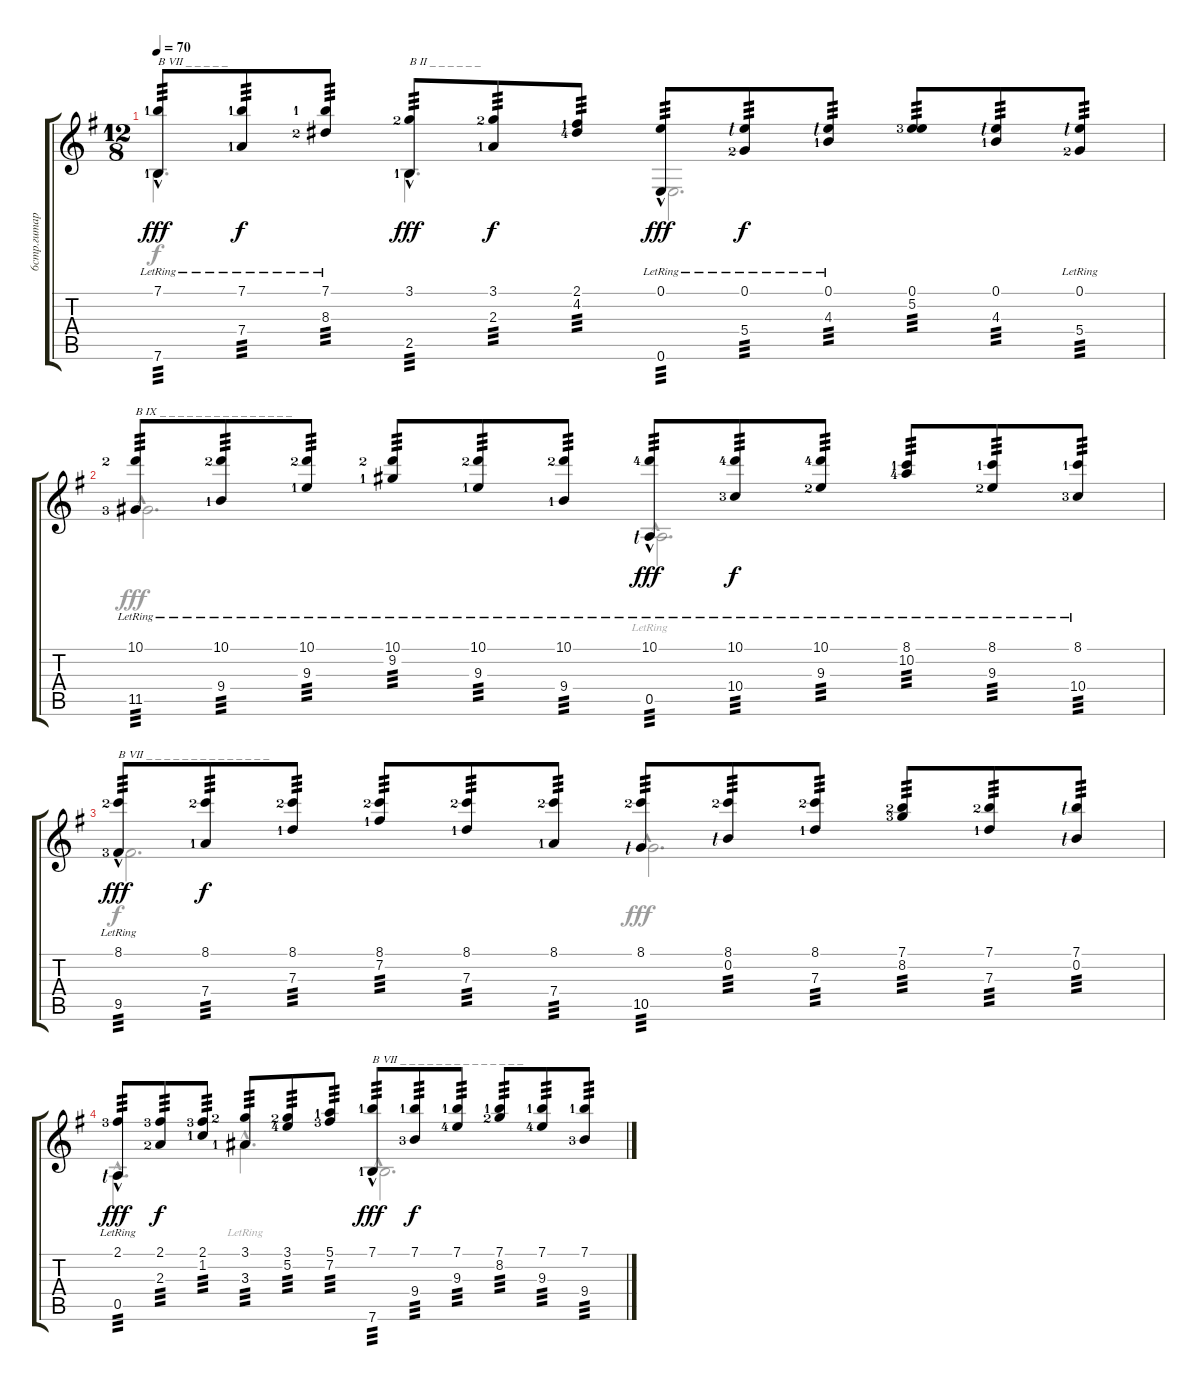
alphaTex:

\track ("6стр.гитара " "6стр.гитар") {instrument acousticguitarnylon}
\staff {score tabs}
\tuning (E4 B3 G3 D3 A2 E2) {hide}
\voice
\ts (12 8)
\tempo 70
\clef g2
\ks eminor
(7.1{lr lf 2} 7.6{hac lf 2}).8{txt "B VII _ _ _ _ _ " tp 3 dy fff} (7.1{lr lf 2} 7.4{lf 2}).8{tp 3 dy f} (7.1{lr lf 2} 8.3{lf 3}).8{tp 3} (3.1{lf 3} 2.5{hac lf 2}).8{txt "B II _ _ _ _ _ _ " tp 3 dy fff} (3.1{lf 3} 2.3{lf 2}).8{tp 3 dy f} (2.1{lf 2} 4.2{lf 5}).8{tp 3} (0.1{lr} 0.6{hac lr}).8{tp 3 dy fff} (0.1{lr lf 1} 5.4{lf 3}).8{tp 3 dy f} (0.1{lr lf 1} 4.3{lf 2}).8{tp 3} (0.1{lf 4} 5.2).8{tp 3} (0.1{lf 1} 4.3{lf 2}).8{tp 3} (0.1{lr lf 1} 5.4{lf 3}).8{tp 3} |
(10.1{lr lf 3} 11.5{lf 4}).8{txt "B IX _ _ _ _ _ _ _ _ _ _ _ _ _ _ _" tp 3} (10.1{lr lf 3} 9.4{lf 2}).8{tp 3} (10.1{lr lf 3} 9.3{lf 2}).8{tp 3} (10.1{lr lf 3} 9.2{lf 2}).8{tp 3} (10.1{lr lf 3} 9.3{lf 2}).8{tp 3} (10.1{lr lf 3} 9.4{lf 2}).8{tp 3} (10.1{lr lf 5} 0.5{hac lr lf 1}).8{tp 3 dy fff} (10.1{lr lf 5} 10.4{lf 4}).8{tp 3 dy f} (10.1{lr lf 5} 9.3{lf 3}).8{tp 3} (8.1{lr lf 2} 10.2{lf 5}).8{tp 3} (8.1{lr lf 2} 9.3{lf 3}).8{tp 3} (8.1{lr lf 2} 10.4{lf 4}).8{tp 3} |
(8.1{lf 3} 9.5{hac lr lf 4}).8{txt "B VII _ _ _ _ _ _ _ _ _ _ _ _ _ _ " tp 3 dy fff} (8.1{lf 3} 7.4{lf 2}).8{tp 3 dy f} (8.1{lf 3} 7.3{lf 2}).8{tp 3} (8.1{lf 3} 7.2{lf 2}).8{tp 3} (8.1{lf 3} 7.3{lf 2}).8{tp 3} (8.1{lf 3} 7.4{lf 2}).8{tp 3} (8.1{lf 3} 10.5{lf 1}).8{tp 3} (8.1{lf 3} 0.2{lf 1}).8{tp 3} (8.1{lf 3} 7.3{lf 2}).8{tp 3} (7.1{lf 3} 8.2{lf 4}).8{tp 3} (7.1{lf 3} 7.3{lf 2}).8{tp 3} (7.1{lf 1} 0.2{lf 1}).8{tp 3} |
(2.1{lf 4} 0.5{hac lr lf 1}).8{tp 3 dy fff} (2.1{lf 4} 2.3{lf 3}).8{tp 3 dy f} (2.1{lf 4} 1.2{lf 2}).8{tp 3} (3.1{lf 3} 3.3{lf 2}).8{tp 3} (3.1{lf 3} 5.2{lf 5}).8{tp 3} (5.1{lf 2} 7.2{lf 4}).8{tp 3} (7.1{lf 2} 7.6{hac lf 2}).8{txt "B VII _ _ _ _ _ _ _ _ _ _ _ _ _ _ " tp 3 dy fff} (7.1{lf 2} 9.4{lf 4}).8{tp 3 dy f} (7.1{lf 2} 9.3{lf 5}).8{tp 3} (7.1{lf 2} 8.2{lf 3}).8{tp 3} (7.1{lf 2} 9.3{lf 5}).8{tp 3} (7.1{lf 2} 9.4{lf 4}).8{tp 3}
\voice
\clef g2
\ottava regular
\simile none
\ks eminor
7.6.4{d dy f} 2.5.4{d} 0.6.2{d} |
11.5{hac}.2{d dy fff} 0.5{hac lr}.2{d} |
9.5.2{d dy f} 10.5{hac}.2{d dy fff} |
0.5{hac}.4{d} 3.3{hac lr}.4{d} 7.6{hac}.2{d}
